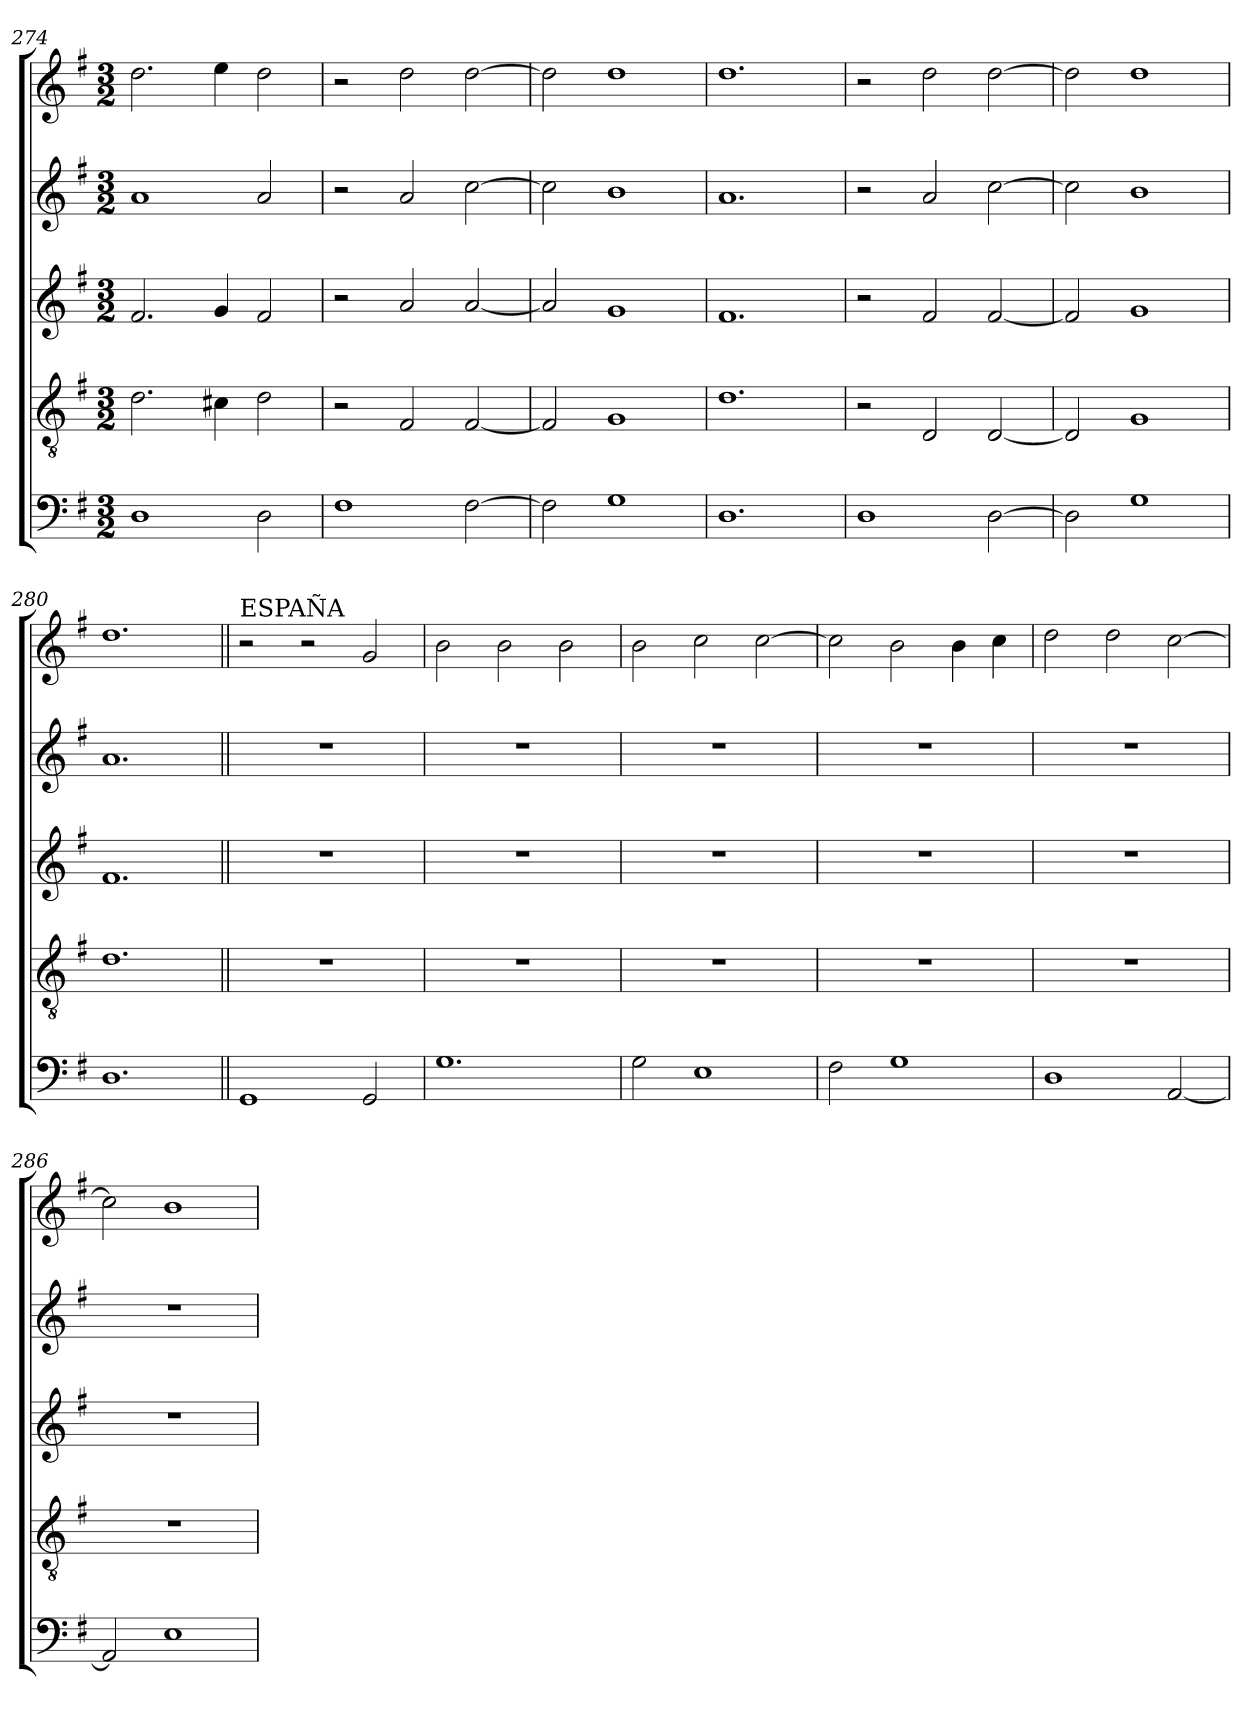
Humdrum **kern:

**kern	**kern	**kern	**kern	**kern
*part5	*part4	*part3	*part2	*part1
*staff5	*staff4	*staff3	*staff2	*staff1
*clefF4	*clefGv2	*clefG2	*clefG2	*clefG2
*k[f#]	*k[f#]	*k[f#]	*k[f#]	*k[f#]
*G:	*G:	*G:	*G:	*G:
*M3/2	*M3/2	*M3/2	*M3/2	*M3/2
=274	=274	=274	=274	=274
1D	2.d\	2.f#/	1a	2.dd\
.	4c#X\	4g/	.	4ee\
2D\	2d\	2f#/	2a/	2dd\
=275	=275	=275	=275	=275
1F#	2r	2r	2r	2r
.	2F#/	2a/	2a/	2dd\
[>2F#\	[<2F#/	[<2a/	[>2cc\	[>2dd\
=276	=276	=276	=276	=276
2F#\]	2F#/]	2a/]	2cc\]	2dd\]
1G	1G	1g	1b	1dd
=277	=277	=277	=277	=277
1.D	1.d	1.f#	1.a	1.dd
=278	=278	=278	=278	=278
1D	2r	2r	2r	2r
.	2D/	2f#/	2a/	2dd\
[>2D\	[<2D/	[<2f#/	[>2cc\	[>2dd\
!!LO:LB:g=z
=279	=279	=279	=279	=279
2D\]	2D/]	2f#/]	2cc\]	2dd\]
1G	1G	1g	1b	1dd
=280	=280	=280	=280	=280
1.D	1.d	1.f#	1.a	1.dd
!!LO:LB:g=z
=281||	=281||	=281||	=281||	=281||
!	!	!	!	!LO:TX:a:t=ESPAÑA
!	!LO:N:vis=1	!LO:N:vis=1	!LO:N:vis=1	!
1GG	1.r	1.r	1.r	2r
.	.	.	.	2r
2GG/	.	.	.	2g/
=282	=282	=282	=282	=282
!	!LO:N:vis=1	!LO:N:vis=1	!LO:N:vis=1	!
1.G	1.r	1.r	1.r	2b\
.	.	.	.	2b\
.	.	.	.	2b\
=283	=283	=283	=283	=283
!	!LO:N:vis=1	!LO:N:vis=1	!LO:N:vis=1	!
2G\	1.r	1.r	1.r	2b\
1E	.	.	.	2cc\
.	.	.	.	[>2cc\
=284	=284	=284	=284	=284
!	!LO:N:vis=1	!LO:N:vis=1	!LO:N:vis=1	!
2F#\	1.r	1.r	1.r	2cc\]
1G	.	.	.	2b\
.	.	.	.	4b\
.	.	.	.	4cc\
=285	=285	=285	=285	=285
!	!LO:N:vis=1	!LO:N:vis=1	!LO:N:vis=1	!
1D	1.r	1.r	1.r	2dd\
.	.	.	.	2dd\
[<2AA/	.	.	.	[>2cc\
=286	=286	=286	=286	=286
!	!LO:N:vis=1	!LO:N:vis=1	!LO:N:vis=1	!
2AA/]	1.r	1.r	1.r	2cc\]
1E	.	.	.	1b
=	=	=	=	=
*-	*-	*-	*-	*-
